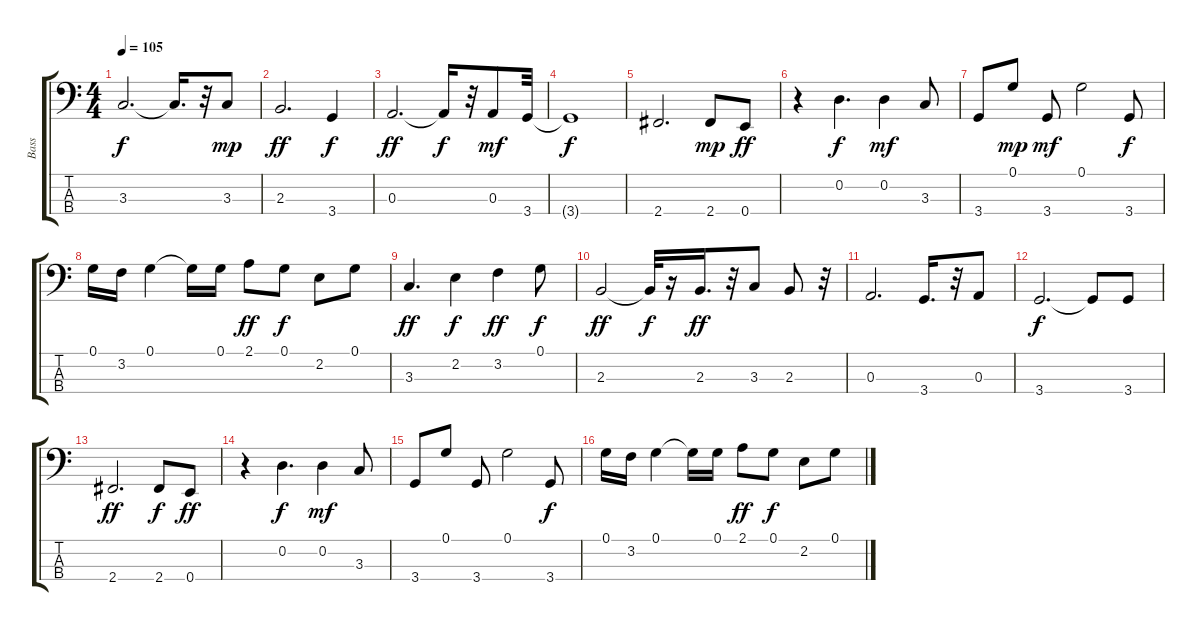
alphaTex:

\track ("Bass" "Bass") {instrument electricbassfinger}
\staff {score tabs}
\tuning (G2 D2 A1 E1) {hide}
\ts (4 4)
\tempo 105
\clef f4
\ks c
3.3.2{d dy f} 3.3{t}.16{d} r.32 3.3.8{dy mp} |
2.3.2{d dy ff} 3.4.4{dy f} |
0.3.2{d dy ff} 0.3{t}.16{dy f} r.32 0.3.8{dy mf} 3.4.32 |
3.4{t}.1{dy f} |
2.4.2{d} 2.4.8{dy mp} 0.4.8{dy ff} |
r.4 0.2.4{d dy f} 0.2.4{dy mf} 3.3.8 |
3.4.8 0.1.8{dy mp} 3.4.8{dy mf} 0.1.2 3.4.8{dy f} |
0.1.16 3.2.16 0.1.4 0.1{t}.16 0.1.16 2.1.8{dy ff} 0.1.8{dy f} 2.2.8 0.1.8 |
3.3.4{d dy ff} 2.2.4{dy f} 3.2.4{dy ff} 0.1.8{dy f} |
2.3.2{dy ff} 2.3{t}.32{dy f} r.16 2.3.16{d dy ff} r.32 3.3.8 2.3.8 r.32 |
0.3.2{d} 3.4.16{d} r.32 0.3.8 |
3.4.2{d dy f} 3.4{t}.8 3.4.8 |
2.4.2{d dy ff} 2.4.8{dy f} 0.4.8{dy ff} |
r.4 0.2.4{d dy f} 0.2.4{dy mf} 3.3.8 |
3.4.8 0.1.8 3.4.8 0.1.2 3.4.8{dy f} |
0.1.16 3.2.16 0.1.4 0.1{t}.16 0.1.16 2.1.8{dy ff} 0.1.8{dy f} 2.2.8 0.1.8
